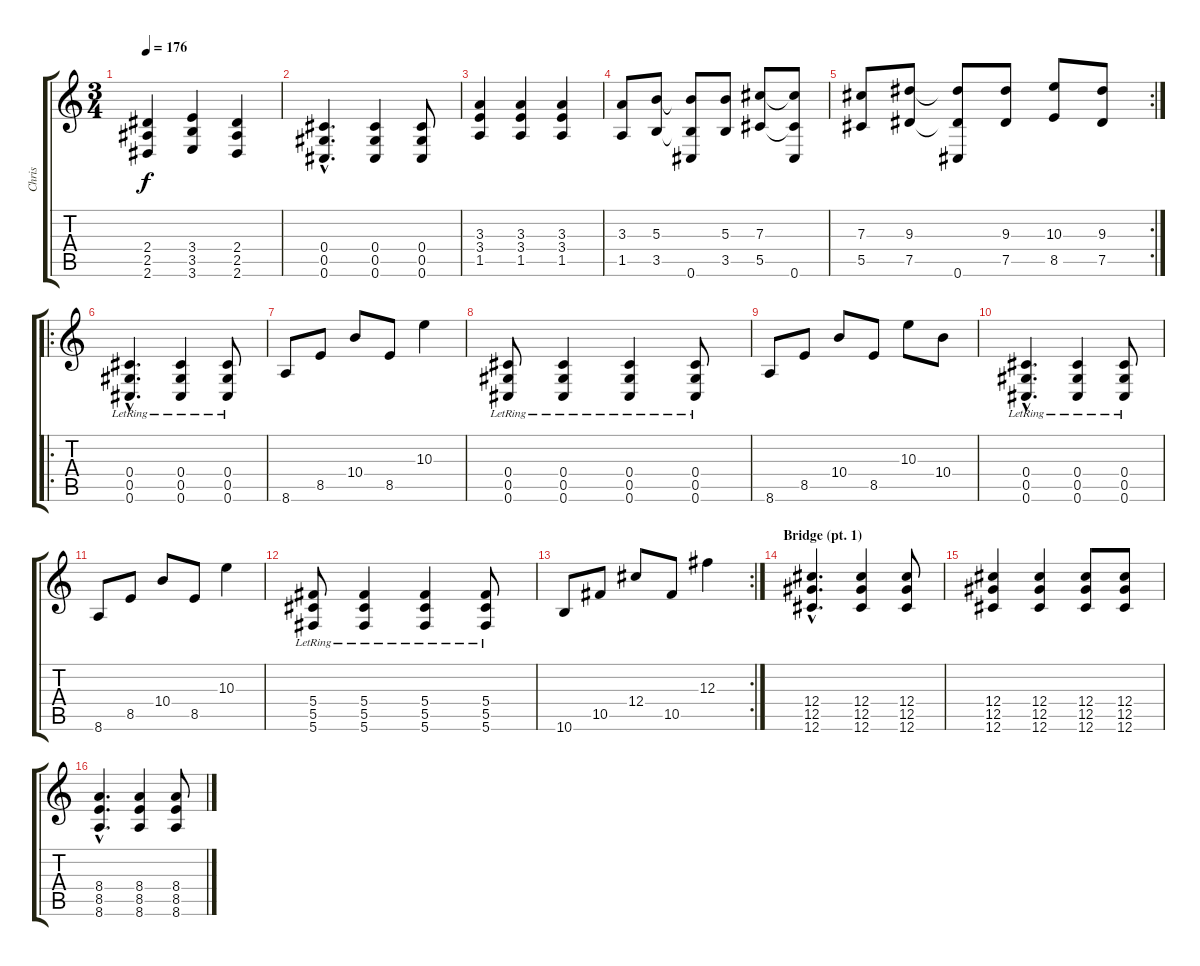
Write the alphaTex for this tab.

\track ("Chris" "Chris") {instrument distortionguitar}
\staff {score tabs}
\tuning (Eb4 Bb3 Gb3 Db3 Ab2 Db2) {hide}
\ts (3 4)
\tempo 176
\clef g2
\ks c
(2.4 2.5 2.6).4{dy f} (3.4 3.5 3.6).4 (2.4 2.5 2.6).4 |
(0.4{hac} 0.5{hac} 0.6{hac}).4{d} (0.4 0.5 0.6).4 (0.4 0.5 0.6).8 |
(3.3 3.4 1.5).4 (3.3 3.4 1.5).4 (3.3 3.4 1.5).4 |
(3.3 1.5).8 (5.3 3.5).8 (5.3{t} 3.5{t} 0.6).8 (5.3 3.5).8 (7.3 5.5).8 (7.3{t} 5.5{t} 0.6).8 |
\rc 2
(7.3 5.5).8 (9.3 7.5).8 (9.3{t} 7.5{t} 0.6).8 (9.3 7.5).8 (10.3 8.5).8 (9.3 7.5).8 |
\ro
(0.4{hac lr} 0.5{hac lr} 0.6{hac lr}).4{d} (0.4{lr} 0.5{lr} 0.6{lr}).4 (0.4{lr} 0.5{lr} 0.6{lr}).8 |
8.6.8 8.5.8 10.4.8 8.5.8 10.3.4 |
(0.4{lr} 0.5{lr} 0.6{lr}).8 (0.4{lr} 0.5{lr} 0.6{lr}).4 (0.4{lr} 0.5{lr} 0.6{lr}).4 (0.4{lr} 0.5{lr} 0.6{lr}).8 |
8.6.8 8.5.8 10.4.8 8.5.8 10.3.8 10.4.8 |
(0.4{hac lr} 0.5{hac lr} 0.6{hac lr}).4{d} (0.4{lr} 0.5{lr} 0.6{lr}).4 (0.4{lr} 0.5{lr} 0.6{lr}).8 |
8.6.8 8.5.8 10.4.8 8.5.8 10.3.4 |
(5.4{lr} 5.5{lr} 5.6{lr}).8 (5.4{lr} 5.5{lr} 5.6{lr}).4 (5.4{lr} 5.5{lr} 5.6{lr}).4 (5.4{lr} 5.5{lr} 5.6{lr}).8 |
\rc 2
10.6.8 10.5.8 12.4.8 10.5.8 12.3.4 |
\section ("" "Bridge (pt. 1)")
(12.4{hac} 12.5{hac} 12.6{hac}).4{d} (12.4 12.5 12.6).4 (12.4 12.5 12.6).8 |
(12.4 12.5 12.6).4 (12.4 12.5 12.6).4 (12.4 12.5 12.6).8 (12.4 12.5 12.6).8 |
(8.4{hac} 8.5{hac} 8.6{hac}).4{d} (8.4 8.5 8.6).4 (8.4 8.5 8.6).8
